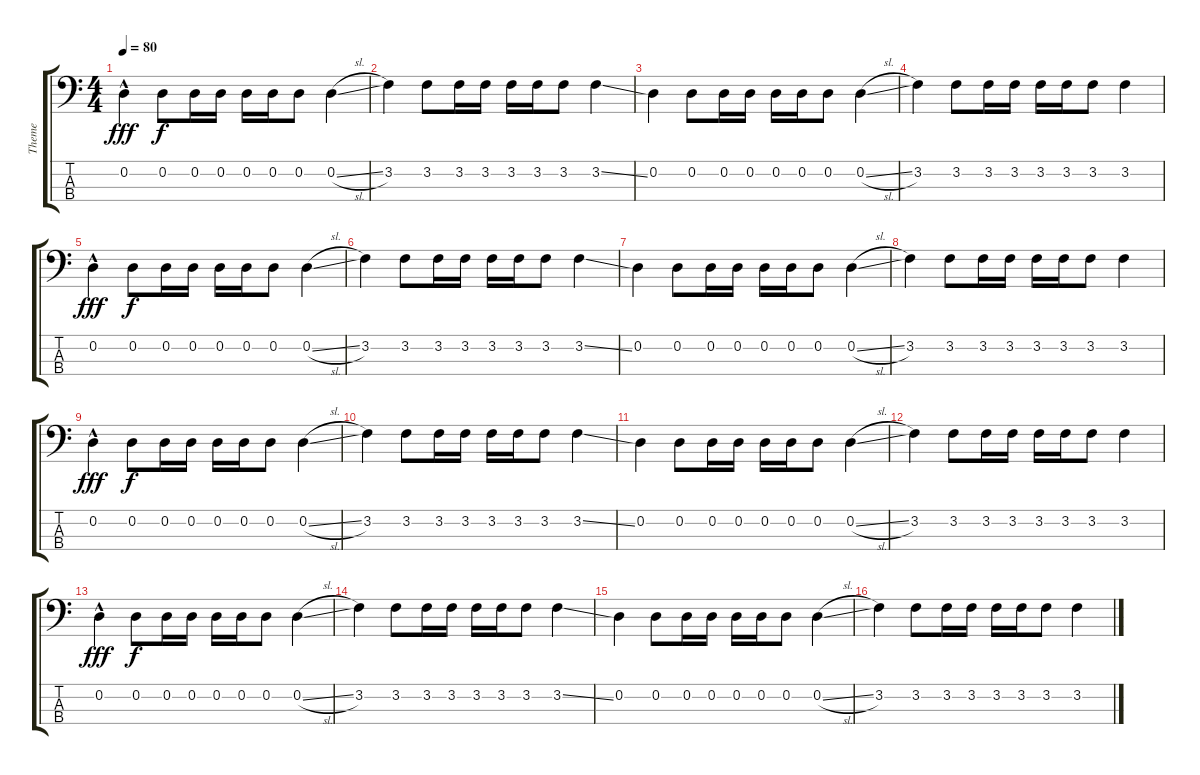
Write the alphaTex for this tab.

\track ("Theme" "Theme") {instrument electricbassfinger}
\staff {score tabs}
\tuning (G2 D2 A1 E1) {hide}
\ts (4 4)
\tempo 80
\clef f4
\ks c
0.2{hac}.4{dy fff} 0.2.8{dy f} 0.2.16 0.2.16 0.2.16 0.2.16 0.2.8 0.2{sl}.4 |
3.2.4 3.2.8 3.2.16 3.2.16 3.2.16 3.2.16 3.2.8 3.2{ss}.4 |
0.2.4 0.2.8 0.2.16 0.2.16 0.2.16 0.2.16 0.2.8 0.2{sl}.4 |
3.2.4 3.2.8 3.2.16 3.2.16 3.2.16 3.2.16 3.2.8 3.2.4 |
0.2{hac}.4{dy fff} 0.2.8{dy f} 0.2.16 0.2.16 0.2.16 0.2.16 0.2.8 0.2{sl}.4 |
3.2.4 3.2.8 3.2.16 3.2.16 3.2.16 3.2.16 3.2.8 3.2{ss}.4 |
0.2.4 0.2.8 0.2.16 0.2.16 0.2.16 0.2.16 0.2.8 0.2{sl}.4 |
3.2.4 3.2.8 3.2.16 3.2.16 3.2.16 3.2.16 3.2.8 3.2.4 |
0.2{hac}.4{dy fff} 0.2.8{dy f} 0.2.16 0.2.16 0.2.16 0.2.16 0.2.8 0.2{sl}.4 |
3.2.4 3.2.8 3.2.16 3.2.16 3.2.16 3.2.16 3.2.8 3.2{ss}.4 |
0.2.4 0.2.8 0.2.16 0.2.16 0.2.16 0.2.16 0.2.8 0.2{sl}.4 |
3.2.4 3.2.8 3.2.16 3.2.16 3.2.16 3.2.16 3.2.8 3.2.4 |
0.2{hac}.4{dy fff} 0.2.8{dy f} 0.2.16 0.2.16 0.2.16 0.2.16 0.2.8 0.2{sl}.4 |
3.2.4 3.2.8 3.2.16 3.2.16 3.2.16 3.2.16 3.2.8 3.2{ss}.4 |
0.2.4 0.2.8 0.2.16 0.2.16 0.2.16 0.2.16 0.2.8 0.2{sl}.4 |
3.2.4 3.2.8 3.2.16 3.2.16 3.2.16 3.2.16 3.2.8 3.2.4
